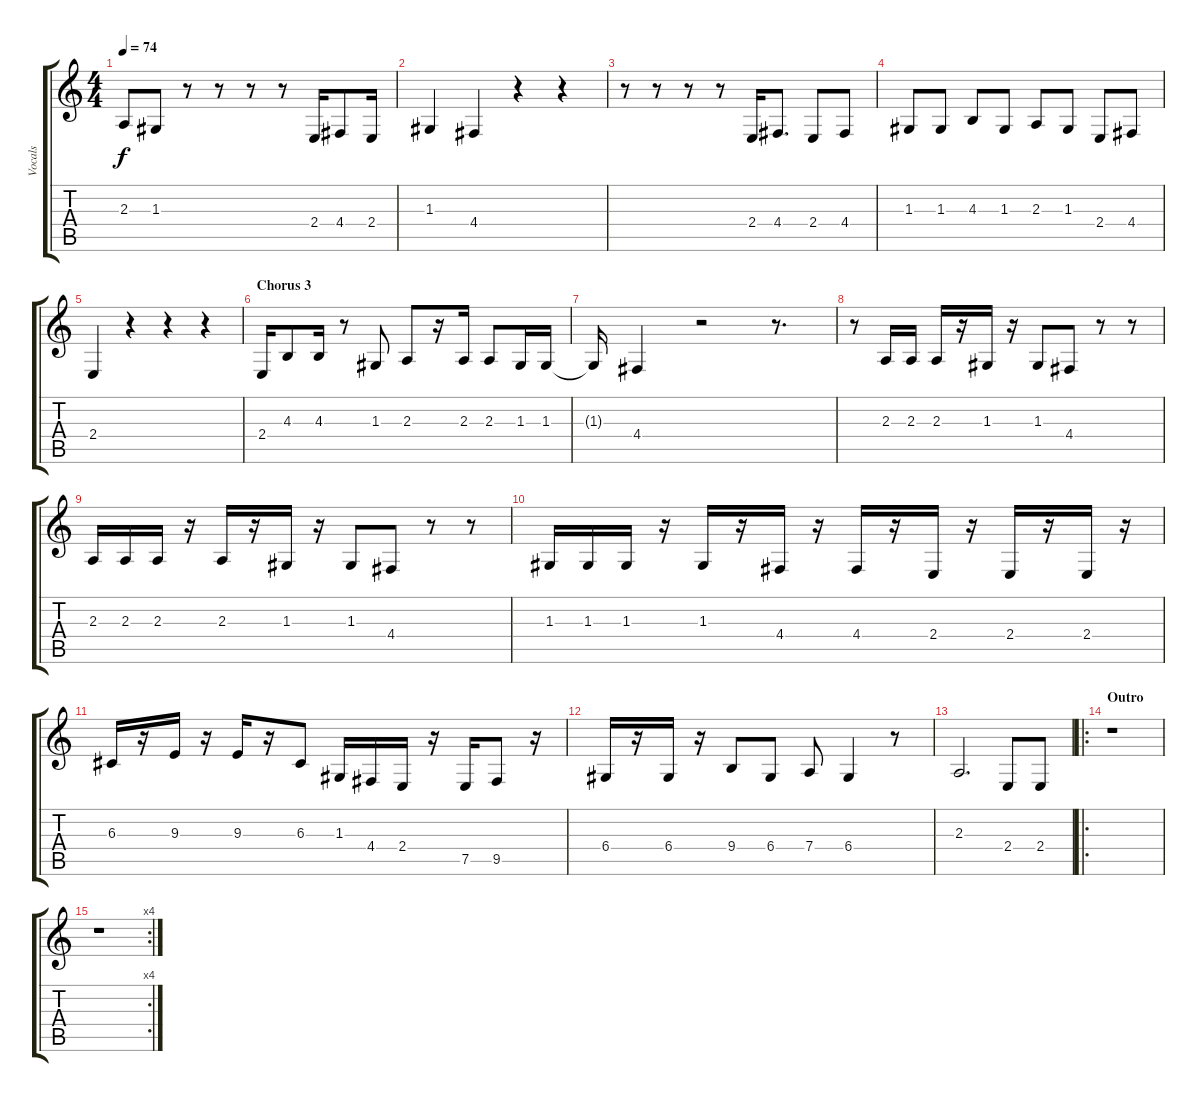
\track ("Vocals" "Vocals") {instrument voiceoohs}
\staff {score tabs}
\tuning (E4 B3 G3 D3 A2 E2) {hide}
\ts (4 4)
\tempo 74
\clef g2
\ks c
2.3.8{dy f} 1.3.8 r.8 r.8 r.8 r.8 2.4.16 4.4.8 2.4.16 |
1.3.4 4.4.4 r.4 r.4 |
r.8 r.8 r.8 r.8 2.4.16 4.4.8{d} 2.4.8 4.4.8 |
1.3.8 1.3.8 4.3.8 1.3.8 2.3.8 1.3.8 2.4.8 4.4.8 |
2.4.4 r.4 r.4 r.4 |
\section ("" "Chorus 3")
2.4.16 4.3.8 4.3.16 r.8 1.3.8 2.3.8 r.16 2.3.16 2.3.8 1.3.16 1.3.16 |
1.3{t}.16 4.4.4 r.2 r.8{d} |
r.8 2.3.16 2.3.16 2.3.16 r.16 1.3.16 r.16 1.3.8 4.4.8 r.8 r.8 |
2.3.16 2.3.16 2.3.16 r.16 2.3.16 r.16 1.3.16 r.16 1.3.8 4.4.8 r.8 r.8 |
1.3.16 1.3.16 1.3.16 r.16 1.3.16 r.16 4.4.16 r.16 4.4.16 r.16 2.4.16 r.16 2.4.16 r.16 2.4.16 r.16 |
6.3.16 r.16 9.3.16 r.16 9.3.16 r.16 6.3.8 1.3.16 4.4.16 2.4.16 r.16 7.5.16 9.5.8 r.16 |
6.4.16 r.16 6.4.16 r.16 9.4.8 6.4.8 7.4.8 6.4.4 r.8 |
2.3.2{d} 2.4.8 2.4.8 |
\ro
\section ("" "Outro")
r.1 |
\rc 4
r.1
